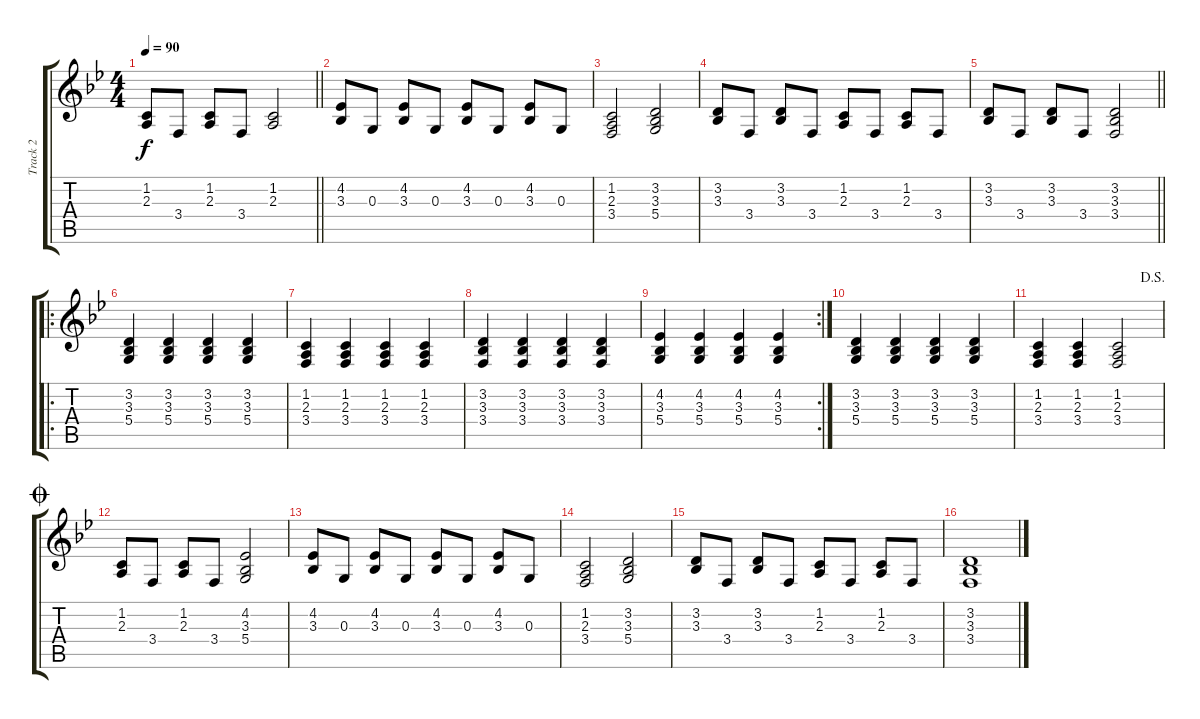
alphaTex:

\track ("Track 2" "Track 2") {instrument brightacousticpiano}
\staff {score tabs}
\tuning (E4 B3 G3 D3 A2 E2) {hide}
\ts (4 4)
\tempo 90
\clef g2
\barLineRight lightlight
\ks bb
(1.2 2.3).8{dy f} 3.4.8 (1.2 2.3).8 3.4.8 (1.2 2.3).2 |
(4.2 3.3).8 0.3.8 (4.2 3.3).8 0.3.8 (4.2 3.3).8 0.3.8 (4.2 3.3).8 0.3.8 |
(1.2 2.3 3.4).2 (3.2 3.3 5.4).2 |
(3.2 3.3).8 3.4.8 (3.2 3.3).8 3.4.8 (1.2 2.3).8 3.4.8 (1.2 2.3).8 3.4.8 |
\barLineRight lightlight
(3.2 3.3).8 3.4.8 (3.2 3.3).8 3.4.8 (3.2 3.3 3.4).2 |
\ro
(3.2 3.3 5.4).4 (3.2 3.3 5.4).4 (3.2 3.3 5.4).4 (3.2 3.3 5.4).4 |
(1.2 2.3 3.4).4 (1.2 2.3 3.4).4 (1.2 2.3 3.4).4 (1.2 2.3 3.4).4 |
(3.2 3.3 3.4).4 (3.2 3.3 3.4).4 (3.2 3.3 3.4).4 (3.2 3.3 3.4).4 |
\rc 2
(4.2 3.3 5.4).4 (4.2 3.3 5.4).4 (4.2 3.3 5.4).4 (4.2 3.3 5.4).4 |
(3.2 3.3 5.4).4 (3.2 3.3 5.4).4 (3.2 3.3 5.4).4 (3.2 3.3 5.4).4 |
\jump dalsegno
(1.2 2.3 3.4).4 (1.2 2.3 3.4).4 (1.2 2.3 3.4).2 |
\jump coda
(1.2 2.3).8 3.4.8 (1.2 2.3).8 3.4.8 (4.2 3.3 5.4).2 |
(4.2 3.3).8 0.3.8 (4.2 3.3).8 0.3.8 (4.2 3.3).8 0.3.8 (4.2 3.3).8 0.3.8 |
(1.2 2.3 3.4).2 (3.2 3.3 5.4).2 |
(3.2 3.3).8 3.4.8 (3.2 3.3).8 3.4.8 (1.2 2.3).8 3.4.8 (1.2 2.3).8 3.4.8 |
(3.2 3.3 3.4).1
